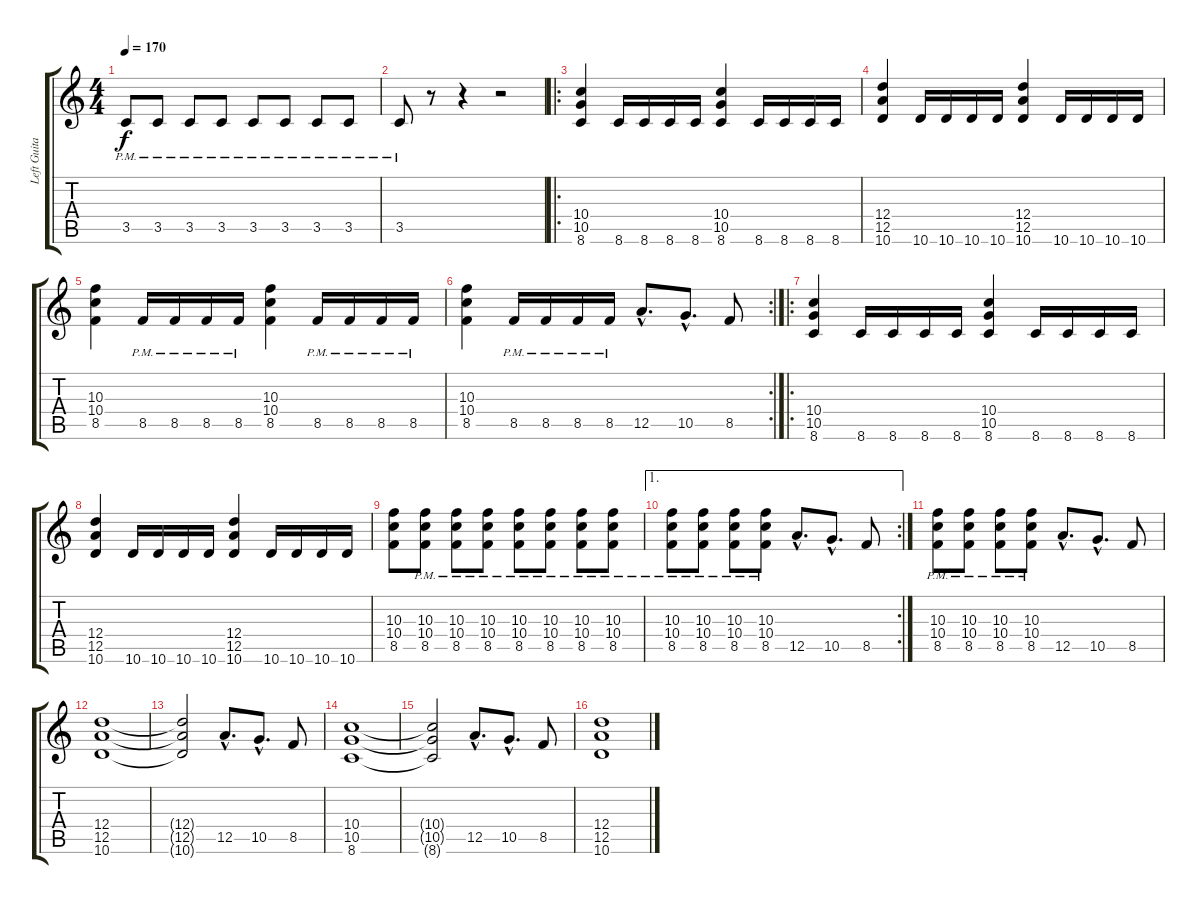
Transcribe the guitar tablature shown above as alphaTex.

\track ("Left Guitar" "Left Guita") {instrument distortionguitar}
\staff {score tabs}
\tuning (E4 B3 G3 D3 A2 E2) {hide}
\ts (4 4)
\tempo 170
\clef g2
\ks c
3.5{pm}.8{dy f} 3.5{pm}.8 3.5{pm}.8 3.5{pm}.8 3.5{pm}.8 3.5{pm}.8 3.5{pm}.8 3.5{pm}.8 |
3.5{pm}.8 r.8 r.4 r.2 |
\ro
(10.4 10.5 8.6).4{volume 10} 8.6.16 8.6.16 8.6.16 8.6.16 (10.4 10.5 8.6).4 8.6.16 8.6.16 8.6.16 8.6.16 |
(12.4 12.5 10.6).4 10.6.16 10.6.16 10.6.16 10.6.16 (12.4 12.5 10.6).4 10.6.16 10.6.16 10.6.16 10.6.16 |
(10.3 10.4 8.5).4 8.5{pm}.16 8.5{pm}.16 8.5{pm}.16 8.5{pm}.16 (10.3 10.4 8.5).4 8.5{pm}.16 8.5{pm}.16 8.5{pm}.16 8.5{pm}.16 |
\rc 2
(10.3 10.4 8.5).4 8.5{pm}.16 8.5{pm}.16 8.5{pm}.16 8.5{pm}.16 12.5{hac}.8{d} 10.5{hac}.8{d} 8.5.8 |
\ro
(10.4 10.5 8.6).4 8.6.16 8.6.16 8.6.16 8.6.16 (10.4 10.5 8.6).4 8.6.16 8.6.16 8.6.16 8.6.16 |
(12.4 12.5 10.6).4 10.6.16 10.6.16 10.6.16 10.6.16 (12.4 12.5 10.6).4 10.6.16 10.6.16 10.6.16 10.6.16 |
(10.3 10.4 8.5).8 (10.3{pm} 10.4{pm} 8.5{pm}).8 (10.3{pm} 10.4{pm} 8.5{pm}).8 (10.3{pm} 10.4{pm} 8.5{pm}).8 (10.3{pm} 10.4{pm} 8.5{pm}).8 (10.3{pm} 10.4{pm} 8.5{pm}).8 (10.3{pm} 10.4{pm} 8.5{pm}).8 (10.3{pm} 10.4{pm} 8.5{pm}).8 |
\ae 1
\rc 2
(10.3{pm} 10.4{pm} 8.5{pm}).8 (10.3{pm} 10.4{pm} 8.5{pm}).8 (10.3{pm} 10.4{pm} 8.5{pm}).8 (10.3{pm} 10.4{pm} 8.5{pm}).8 12.5{hac}.8{d} 10.5{hac}.8{d} 8.5.8 |
(10.3{pm} 10.4{pm} 8.5{pm}).8 (10.3{pm} 10.4{pm} 8.5{pm}).8 (10.3{pm} 10.4{pm} 8.5{pm}).8 (10.3{pm} 10.4{pm} 8.5{pm}).8 12.5{hac}.8{d} 10.5{hac}.8{d} 8.5.8 |
(12.4 12.5 10.6).1 |
(12.4{t} 12.5{t} 10.6{t}).2 12.5{hac}.8{d} 10.5{hac}.8{d} 8.5.8 |
(10.4 10.5 8.6).1 |
(10.4{t} 10.5{t} 8.6{t}).2 12.5{hac}.8{d} 10.5{hac}.8{d} 8.5.8 |
(12.4 12.5 10.6).1
